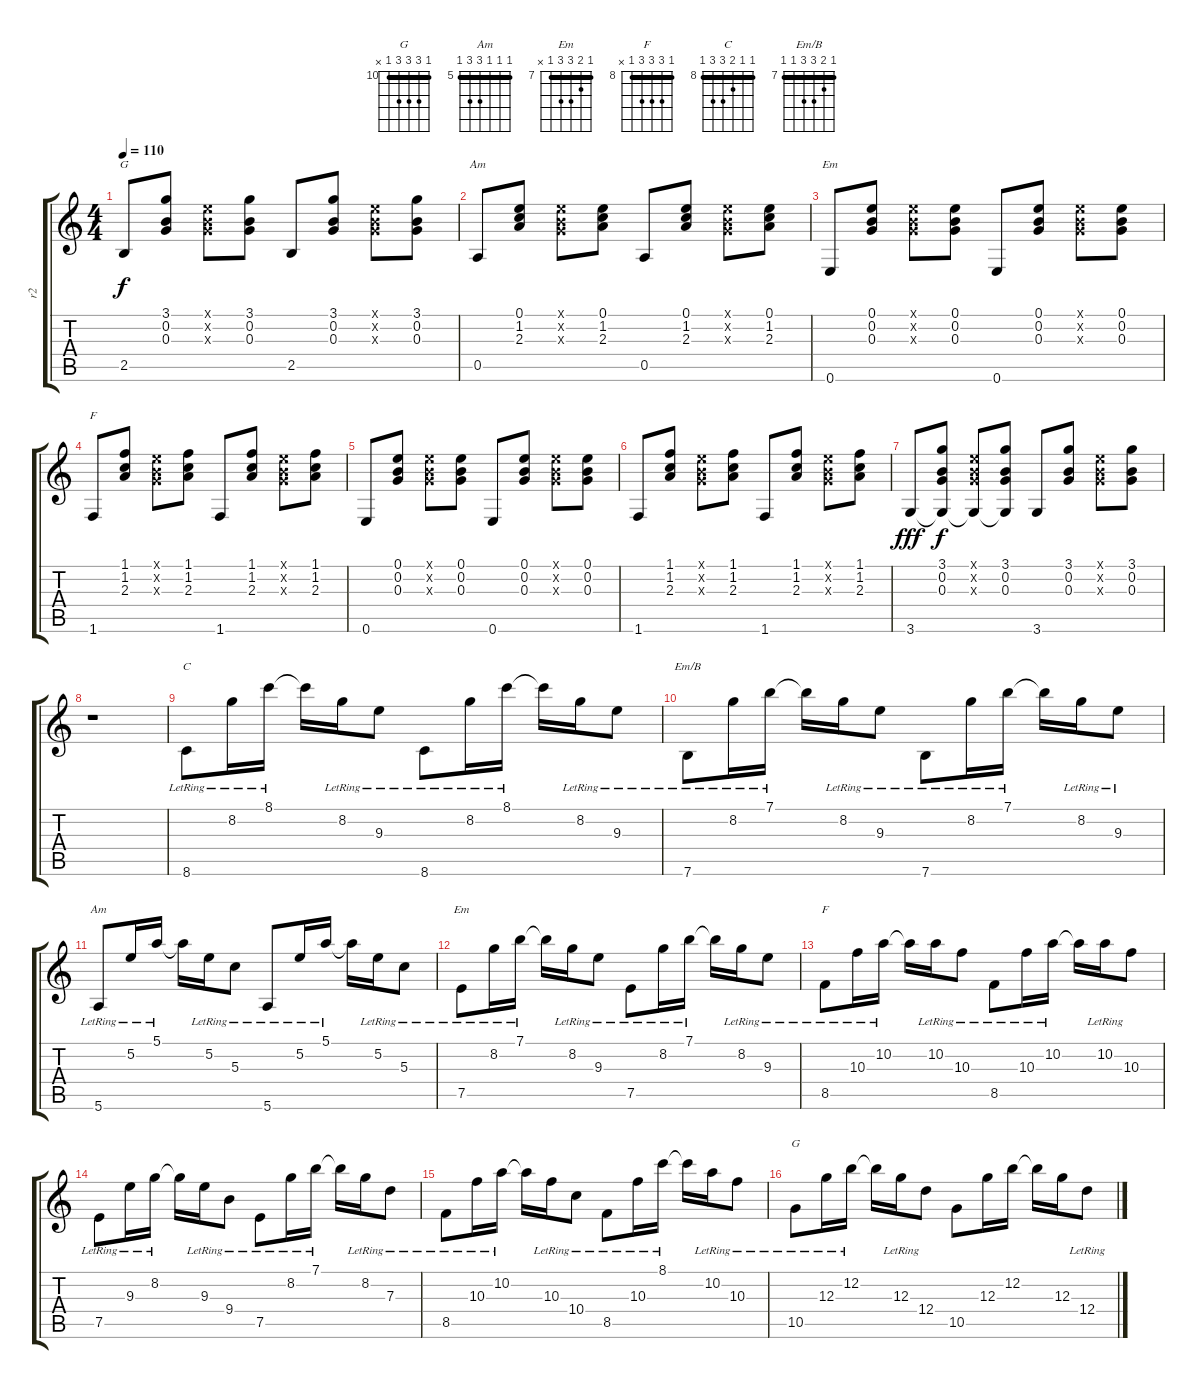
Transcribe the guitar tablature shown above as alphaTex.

\track ("r2" "r2") {instrument acousticguitarsteel}
\staff {score tabs}
\tuning (E4 B3 G3 D3 A2 E2) {hide}
\chord ("G" 3 0 0 0 2 3)
\chord ("Am" 0 1 2 2 0 x)
\chord ("Em" 0 0 0 2 2 0)
\chord ("F" 1 1 2 3 0 1) {barre 1}
\chord ("C" 8 8 9 10 10 8) {firstfret 8 barre 8}
\chord ("Em/B" 7 8 9 9 7 7) {firstfret 7 barre 7}
\chord ("Am" 5 5 5 7 7 5) {firstfret 5 barre 5}
\chord ("Em" 7 8 9 9 7 x) {firstfret 7 barre 7}
\chord ("F" 8 10 10 10 8 x) {firstfret 8 barre 8}
\chord ("G" 10 12 12 12 10 x) {firstfret 10 barre 10}
\ts (4 4)
\tempo 110
\clef g2
\ks c
2.5.8{ch "G" dy f} (3.1 0.2 0.3).8 (0.1{x} 0.2{x} 0.3{x}).8 (3.1 0.2 0.3).8 2.5.8 (3.1 0.2 0.3).8 (0.1{x} 0.2{x} 0.3{x}).8 (3.1 0.2 0.3).8 |
0.5.8{ch "Am"} (0.1 1.2 2.3).8 (0.1{x} 0.2{x} 0.3{x}).8 (0.1 1.2 2.3).8 0.5.8 (0.1 1.2 2.3).8 (0.1{x} 0.2{x} 0.3{x}).8 (0.1 1.2 2.3).8 |
0.6.8{ch "Em"} (0.1 0.2 0.3).8 (0.1{x} 0.2{x} 0.3{x}).8 (0.1 0.2 0.3).8 0.6.8 (0.1 0.2 0.3).8 (0.1{x} 0.2{x} 0.3{x}).8 (0.1 0.2 0.3).8 |
1.6.8{ch "F"} (1.1 1.2 2.3).8 (0.1{x} 0.2{x} 0.3{x}).8 (1.1 1.2 2.3).8 1.6.8 (1.1 1.2 2.3).8 (0.1{x} 0.2{x} 0.3{x}).8 (1.1 1.2 2.3).8 |
0.6.8 (0.1 0.2 0.3).8 (0.1{x} 0.2{x} 0.3{x}).8 (0.1 0.2 0.3).8 0.6.8 (0.1 0.2 0.3).8 (0.1{x} 0.2{x} 0.3{x}).8 (0.1 0.2 0.3).8 |
1.6.8 (1.1 1.2 2.3).8 (0.1{x} 0.2{x} 0.3{x}).8 (1.1 1.2 2.3).8 1.6.8 (1.1 1.2 2.3).8 (0.1{x} 0.2{x} 0.3{x}).8 (1.1 1.2 2.3).8 |
3.6.8{dy fff} (3.1 0.2 0.3 3.6{t}).8{dy f} (0.1{x} 0.2{x} 0.3{x} 3.6{t}).8 (3.1 0.2 0.3 3.6{t}).8 3.6.8 (3.1 0.2 0.3).8 (0.1{x} 0.2{x} 0.3{x}).8 (3.1 0.2 0.3).8 |
r.1 |
8.6{lr}.8{ch "C"} 8.2{lr}.16 8.1{lr}.16 8.1{t}.16 8.2{lr}.16 9.3{lr}.8 8.6{lr}.8 8.2{lr}.16 8.1{lr}.16 8.1{t}.16 8.2{lr}.16 9.3{lr}.8 |
7.6{lr}.8{ch "Em/B"} 8.2{lr}.16 7.1{lr}.16 7.1{t}.16 8.2{lr}.16 9.3{lr}.8 7.6{lr}.8 8.2{lr}.16 7.1{lr}.16 7.1{t}.16 8.2{lr}.16 9.3{lr}.8 |
5.6{lr}.8{ch "Am"} 5.2{lr}.16 5.1{lr}.16 5.1{t}.16 5.2{lr}.16 5.3{lr}.8 5.6{lr}.8 5.2{lr}.16 5.1{lr}.16 5.1{t}.16 5.2{lr}.16 5.3{lr}.8 |
7.5{lr}.8{ch "Em"} 8.2{lr}.16 7.1{lr}.16 7.1{t}.16 8.2{lr}.16 9.3{lr}.8 7.5{lr}.8 8.2{lr}.16 7.1{lr}.16 7.1{t}.16 8.2{lr}.16 9.3{lr}.8 |
8.5{lr}.8{ch "F"} 10.3{lr}.16 10.2{lr}.16 10.2{t}.16 10.2{lr}.16 10.3{lr}.8 8.5{lr}.8 10.3{lr}.16 10.2{lr}.16 10.2{t}.16 10.2{lr}.16 10.3{lr}.8 |
7.5{lr}.8 9.3{lr}.16 8.2{lr}.16 8.2{t}.16 9.3{lr}.16 9.4{lr}.8 7.5{lr}.8 8.2{lr}.16 7.1{lr}.16 7.1{t}.16 8.2{lr}.16 7.3{lr}.8 |
8.5{lr}.8 10.3{lr}.16 10.2{lr}.16 10.2{t}.16 10.3{lr}.16 10.4{lr}.8 8.5{lr}.8 10.3{lr}.16 8.1{lr}.16 8.1{t}.16 10.2{lr}.16 10.3{lr}.8 |
10.5{lr}.8{ch "G"} 12.3{lr}.16 12.2{lr}.16 12.2{t}.16 12.3{lr}.16 12.4{lr}.8 10.5.8 12.3.16 12.2.16 12.2{t}.16 12.3.16 12.4{lr}.8
